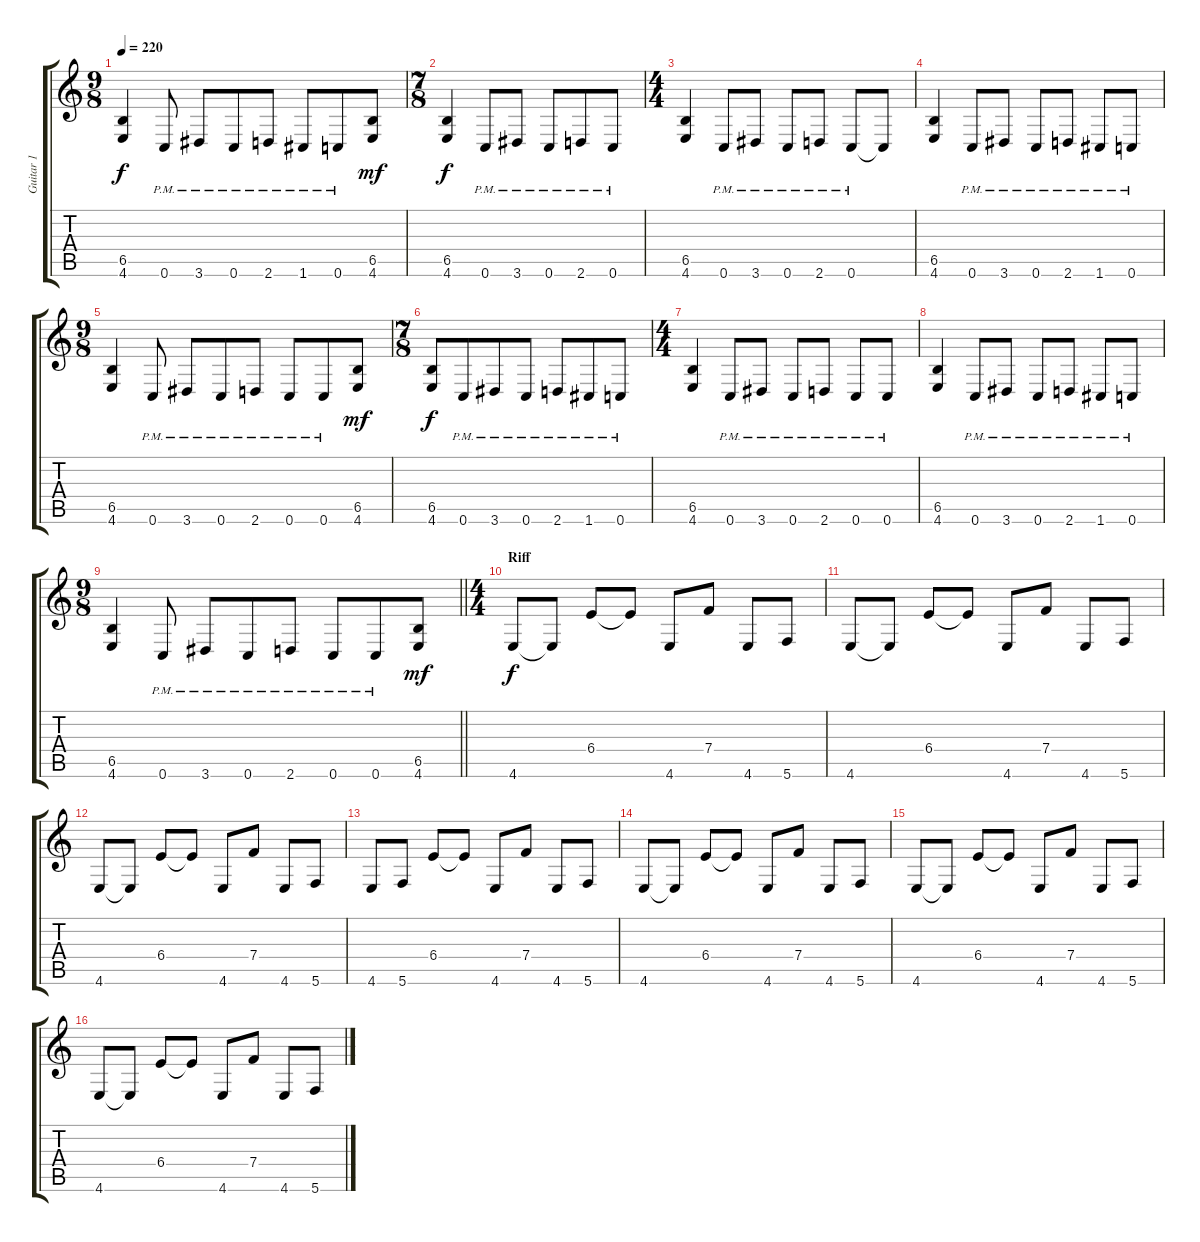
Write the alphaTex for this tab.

\track ("Guitar 1" "Guitar 1") {instrument distortionguitar}
\staff {score tabs}
\tuning (C4 G3 Eb3 Bb2 F2 C2) {hide}
\ts (9 8)
\tempo 220
\clef g2
\ks c
(6.5 4.6).4{dy f} 0.6{pm}.8 3.6{pm}.8 0.6{pm}.8 2.6{pm}.8 1.6{pm}.8 0.6{pm}.8 (6.5 4.6).8{dy mf} |
\ts (7 8)
(6.5 4.6).4{dy f} 0.6{pm}.8 3.6{pm}.8 0.6{pm}.8 2.6{pm}.8 0.6{pm}.8 |
\ts (4 4)
(6.5 4.6).4 0.6{pm}.8 3.6{pm}.8 0.6{pm}.8 2.6{pm}.8 0.6{pm}.8 0.6{t}.8 |
(6.5 4.6).4 0.6{pm}.8 3.6{pm}.8 0.6{pm}.8 2.6{pm}.8 1.6{pm}.8 0.6{pm}.8 |
\ts (9 8)
(6.5 4.6).4 0.6{pm}.8 3.6{pm}.8 0.6{pm}.8 2.6{pm}.8 0.6{pm}.8 0.6{pm}.8 (6.5 4.6).8{dy mf} |
\ts (7 8)
(6.5 4.6).8{dy f} 0.6{pm}.8 3.6{pm}.8 0.6{pm}.8 2.6{pm}.8 1.6{pm}.8 0.6{pm}.8 |
\ts (4 4)
(6.5 4.6).4 0.6{pm}.8 3.6{pm}.8 0.6{pm}.8 2.6{pm}.8 0.6{pm}.8 0.6{pm}.8 |
(6.5 4.6).4 0.6{pm}.8 3.6{pm}.8 0.6{pm}.8 2.6{pm}.8 1.6{pm}.8 0.6{pm}.8 |
\ts (9 8)
\barLineRight lightlight
(6.5 4.6).4 0.6{pm}.8 3.6{pm}.8 0.6{pm}.8 2.6{pm}.8 0.6{pm}.8 0.6{pm}.8 (6.5 4.6).8{dy mf} |
\ts (4 4)
\section ("" "Riff")
4.6.8{dy f volume 14} 4.6{t}.8 6.4.8 6.4{t}.8 4.6.8 7.4.8 4.6.8 5.6.8 |
4.6.8 4.6{t}.8 6.4.8 6.4{t}.8 4.6.8 7.4.8 4.6.8 5.6.8 |
4.6.8 4.6{t}.8 6.4.8 6.4{t}.8 4.6.8 7.4.8 4.6.8 5.6.8 |
4.6.8 5.6.8 6.4.8 6.4{t}.8 4.6.8 7.4.8 4.6.8 5.6.8 |
4.6.8 4.6{t}.8 6.4.8 6.4{t}.8 4.6.8 7.4.8 4.6.8 5.6.8 |
4.6.8 4.6{t}.8 6.4.8 6.4{t}.8 4.6.8 7.4.8 4.6.8 5.6.8 |
4.6.8 4.6{t}.8 6.4.8 6.4{t}.8 4.6.8 7.4.8 4.6.8 5.6.8
